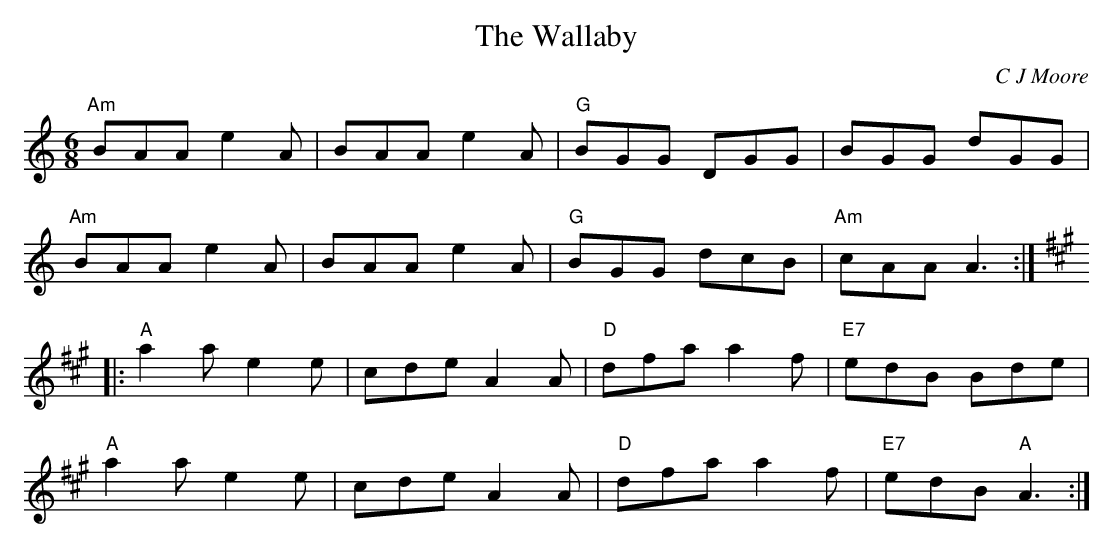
X:1
T:Wallaby, The
M:6/8
L:1/8
C:C J Moore
K:Am
"Am"BAA e2A|BAA e2A|"G"BGG DGG|BGG dGG|
"Am"BAA e2A|BAA e2A|"G"BGG dcB|"Am"cAA A3:|
K:A
|:"A"a2a e2e|cde A2A|"D"dfa a2 f|"E7"edB Bde|
"A"a2a e2e|cde A2A|"D"dfa a2 f|"E7"edB "A"A3:|
